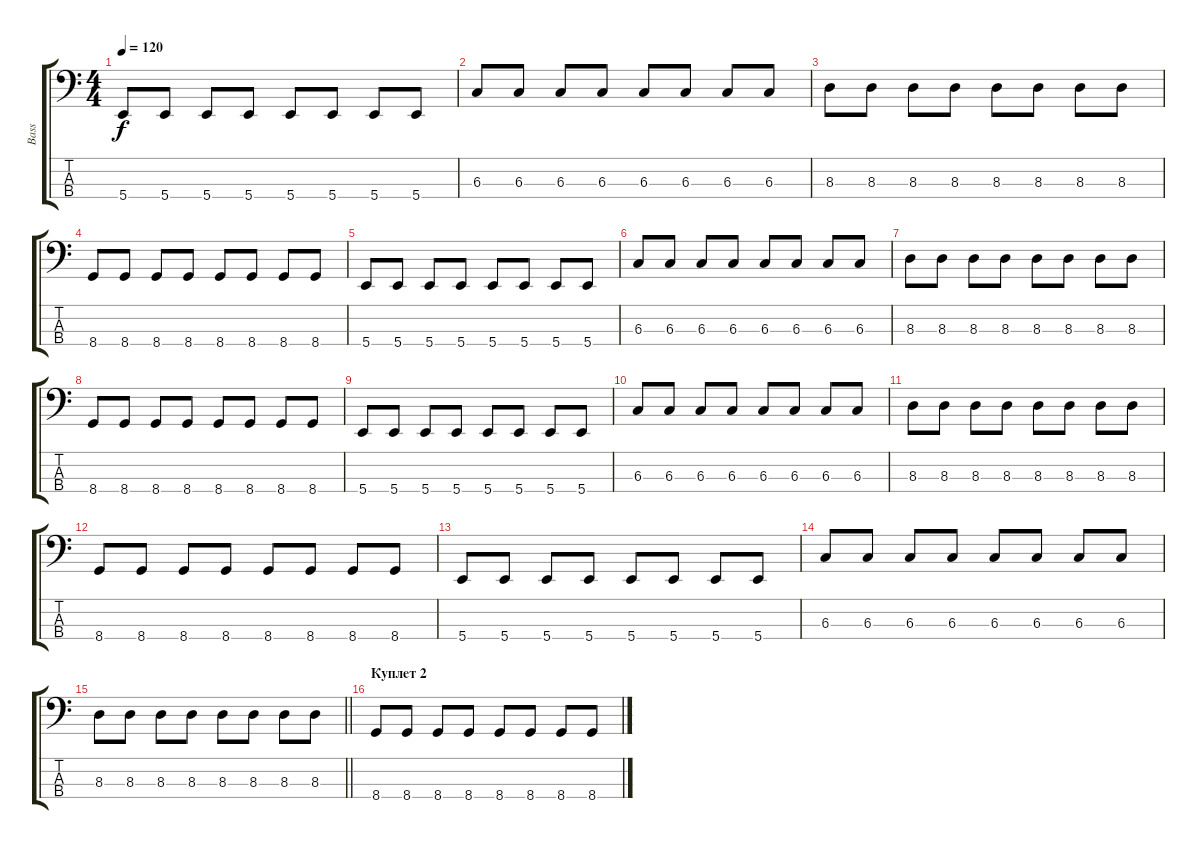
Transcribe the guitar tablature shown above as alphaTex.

\track ("Bass" "Bass") {instrument electricbasspick}
\staff {score tabs}
\tuning (E2 B1 Gb1 B0) {hide}
\ts (4 4)
\tempo 120
\clef f4
\ks c
5.4.8{dy f} 5.4.8 5.4.8 5.4.8 5.4.8 5.4.8 5.4.8 5.4.8 |
6.3.8 6.3.8 6.3.8 6.3.8 6.3.8 6.3.8 6.3.8 6.3.8 |
8.3.8 8.3.8 8.3.8 8.3.8 8.3.8 8.3.8 8.3.8 8.3.8 |
8.4.8 8.4.8 8.4.8 8.4.8 8.4.8 8.4.8 8.4.8 8.4.8 |
5.4.8 5.4.8 5.4.8 5.4.8 5.4.8 5.4.8 5.4.8 5.4.8 |
6.3.8 6.3.8 6.3.8 6.3.8 6.3.8 6.3.8 6.3.8 6.3.8 |
8.3.8 8.3.8 8.3.8 8.3.8 8.3.8 8.3.8 8.3.8 8.3.8 |
8.4.8 8.4.8 8.4.8 8.4.8 8.4.8 8.4.8 8.4.8 8.4.8 |
5.4.8 5.4.8 5.4.8 5.4.8 5.4.8 5.4.8 5.4.8 5.4.8 |
6.3.8 6.3.8 6.3.8 6.3.8 6.3.8 6.3.8 6.3.8 6.3.8 |
8.3.8 8.3.8 8.3.8 8.3.8 8.3.8 8.3.8 8.3.8 8.3.8 |
8.4.8 8.4.8 8.4.8 8.4.8 8.4.8 8.4.8 8.4.8 8.4.8 |
5.4.8 5.4.8 5.4.8 5.4.8 5.4.8 5.4.8 5.4.8 5.4.8 |
6.3.8 6.3.8 6.3.8 6.3.8 6.3.8 6.3.8 6.3.8 6.3.8 |
\barLineRight lightlight
8.3.8 8.3.8 8.3.8 8.3.8 8.3.8 8.3.8 8.3.8 8.3.8 |
\section ("" "Куплет 2")
8.4.8 8.4.8 8.4.8 8.4.8 8.4.8 8.4.8 8.4.8 8.4.8
